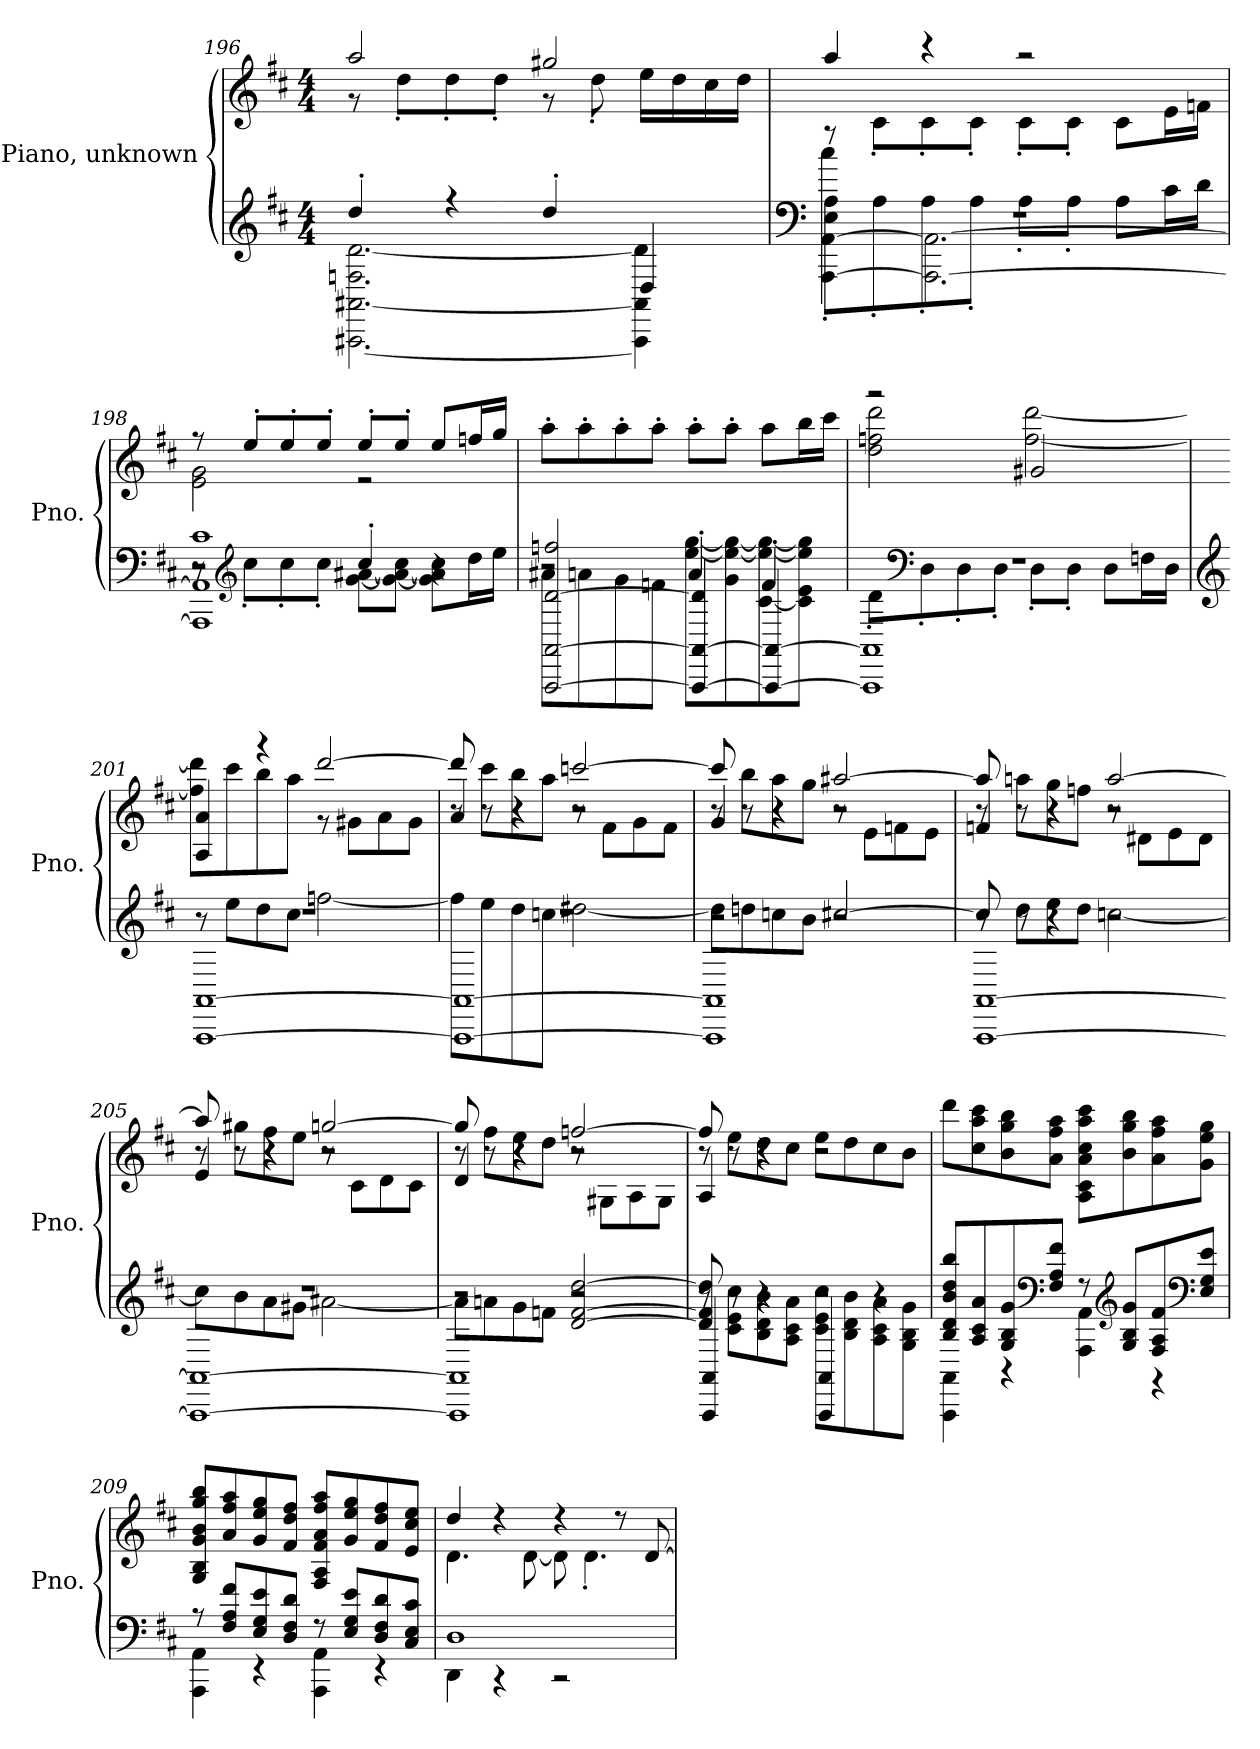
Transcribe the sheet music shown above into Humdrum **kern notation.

**kern	**kern
*part1	*part1
*staff2	*staff1
*I"Piano, unknown	*
*I'Pno.	*
*clefG2	*clefG2
*k[f#c#]	*k[f#c#]
*M4/4	*M4/4
=196	=196
*^	*^
4dd'/	[2.AAA#X\ [2.AA#X\ 2.Fn\ [2.d\	2aa/	8r
.	.	.	8dd'\L
4r	.	.	8dd'\
.	.	.	8dd'\J
4dd'/	.	2gg#X/	8r
.	.	.	8dd'\
4D/	4AAA#\] 4AA#\] 4d\]	.	16ee\LL
.	.	.	16dd\
.	.	.	16cc#\
.	.	.	16dd\JJ
*v	*v	*	*
!!LO:LB:g=z	!!
=197	=197	=197
*clefF4	*	*
*^	*	*
*	*^	*	*
1r	8E\' 8A\'L	[4AAA\ [4AA\ 4cc#\	4aa/	8r
.	8A'\	.	.	8c#'\L
.	8A'\	2.AAA\_ 2.AA\_	4r	8c#'\
.	8A'\J	.	.	8c#'\J
.	8A'\L	.	2r	8c#'\L
.	8A'\J	.	.	8c#'\J
.	8A\L	.	.	8c#\L
.	16c#\L	.	.	16e\L
.	16d\JJ	.	.	16fn\JJ
=198	=198	=198	=198	=198
*	*	*^	*	*
2r	8r	1c#	1AAA] 1AA]	8r	2e\ 2g\
*clefG2	*	*	*	*	*
.	8cc#'\L	.	.	8ee'/L	.
.	8cc#'\	.	.	8ee'/	.
.	8cc#'\J	.	.	8ee'/J	.
4cc#'/	[8g\ [8a#X\L	.	.	8ee'/L	2r
.	8g\_ 8a#\_ 8cc#\J	.	.	8ee'/J	.
4r	8g\] 8a#\] 8cc#\L	.	.	8ee/L	.
.	16dd\L	.	.	16ffn/L	.
.	16ee\JJ	.	.	16gg/JJ	.
*	*	*v	*v	*	*
*	*	*	*v	*v
=199	=199	=199	=199
2r	8a#X\L	[2AAA/ [2AA/ [2d/ 2ffn/	8aa'\L
.	8an\	.	8aa'\
.	8g\	.	8aa'\
.	8fn\J	.	8aa'\J
4a'/	[8ee\ [8gg\L	4AAA/_ 4AA/_ 4d/]	8aa'\L
.	8g\ 8ee\_ 8gg\_	.	8aa'\J
4f'/	[8c#\ 8ee\_ 8gg\_	4AAA/_ 4AA/_	8aa\L
.	8c#\] 8e\ 8ee\] 8gg\]J	.	16bb\L
.	.	.	16ccc#\JJ
!!LO:PB:g=z
=200	=200	=200	=200
*	*	*	*^
1r	8d'\L	1AAA] 1AA]	2r	2dd\ 2ffn\ 2ddd\
*clefF4	*	*	*	*
.	8D'\	.	.	.
.	8D'\	.	.	.
.	8D'\J	.	.	.
.	8D'\L	.	2g#X/	[2ff\ [2ddd\
.	8D'\J	.	.	.
.	8D\L	.	.	.
.	16Fn\L	.	.	.
.	16D\JJ	.	.	.
=201	=201	=201	=201	=201
*clefG2	*	*	*	*
1r	8r	[1AAA [1AA	4A/ 4a/	8ff\] 8ddd\]L
.	8ee\L	.	.	8ccc#\
.	8dd\	.	4r	8bb\
.	8cc#\J	.	.	8aa\J
.	[2ffn\	.	[2ddd/	8r
.	.	.	.	8g#X\L
.	.	.	.	8a\
.	.	.	.	8g#\J
=202	=202	=202	=202	=202
*	*	*	*	*^
1r	8ff\L]	1AAA_ 1AA_	8ddd/]	8r	4a/
.	8ee\	.	8r	8ccc#\L	.
.	8dd\	.	4r	8bb\	4r
.	8ccn\J	.	.	8aa\J	.
.	[2dd#X\	.	[2cccn/	8r	2r
.	.	.	.	8f#\L	.
.	.	.	.	8g\	.
.	.	.	.	8f#\J	.
!!LO:LB:g=z	!!	!!
=203	=203	=203	=203	=203	=203
2r	8dd#\L]	1AAA] 1AA]	8ccc/]	8r	4g/
.	8ddn\	.	8r	8bb\L	.
.	8ccn\	.	4r	8aa\	4r
.	8b\J	.	.	8gg\J	.
[2cc#X/	2r	.	[2aa#X/	8r	2r
.	.	.	.	8e\L	.
.	.	.	.	8fn\	.
.	.	.	.	8e\J	.
=204	=204	=204	=204	=204	=204
8cc#/]	8r	[1AAA [1AA	8aa#/]	8r	4fn/
8r	8dd\L	.	8r	8aan\L	.
4r	8ee\	.	4r	8gg\	4r
.	8dd\J	.	.	8ffn\J	.
2r	[2ccn\	.	[2aa/	8r	2r
.	.	.	.	8d#X\L	.
.	.	.	.	8e\	.
.	.	.	.	8d#\J	.
=205	=205	=205	=205	=205	=205
1r	8cc\L]	1AAA_ 1AA_	8aa/]	8r	4e/
.	8b\	.	8r	8gg#X\L	.
.	8a\	.	4r	8ff#\	4r
.	8g#X\J	.	.	8ee\J	.
.	[2a#X\	.	[2ggn/	8r	2r
.	.	.	.	8c#\L	.
.	.	.	.	8d\	.
.	.	.	.	8c#\J	.
!!LO:LB:g=z	!!	!!
=206	=206	=206	=206	=206	=206
2r	8a#\L]	1AAA] 1AA]	8gg/]	8r	4d/
.	8an\	.	8r	8ff#\L	.
.	8g\	.	4r	8ee\	4r
.	8fn\J	.	.	8dd\J	.
[2d/ [2f/ [2dd/	2r	.	[2ffn/	8r	2r
.	.	.	.	8G#X\L	.
.	.	.	.	8A\	.
.	.	.	.	8G#\J	.
=207	=207	=207	=207	=207	=207
8d/] 8f/] 8dd/]	8r	4AAA/ 4AA/	8ff/]	8r	4A/
8r	8c#\ 8e\ 8cc#\L	.	8r	8ee\L	.
4r	8B\ 8d\ 8b\	4r	4r	8dd\	4r
.	8A\ 8c#\ 8a\J	.	.	8cc#\J	.
2r	8c#\ 8e\ 8cc#\L	4AAA/ 4AA/	2r	8ee\L	2r
.	8B\ 8d\ 8b\	.	.	8dd\	.
.	8A\ 8c#\ 8a\	4r	.	8cc#\	.
.	8G\ 8B\ 8g\J	.	.	8b\J	.
*	*v	*v	*	*	*
*	*	*v	*v	*v
=208	=208	=208
8B/ 8d/ 8b/ 8dd/ 8bb/L	4AAA\ 4AA\	8ddd\L
8A/ 8c#/ 8a/	.	8cc#\ 8aa\ 8ccc#\
8G/ 8B/ 8g/	4r	8b\ 8gg\ 8bb\
*clefF4	*	*
8F#/ 8A/ 8f#/J	.	8a\ 8ff#\ 8aa\J
8r	4AAA\ 4AA\	8A\ 8c#\ 8a\ 8cc#\ 8aa\ 8ccc#\L
*clefG2	*	*
8G/ 8B/ 8g/L	.	8b\ 8gg\ 8bb\
8F#/ 8A/ 8f#/	4r	8a\ 8ff#\ 8aa\
*clefF4	*	*
8E/ 8G/ 8e/J	.	8g\ 8ee\ 8gg\J
!!LO:LB:g=z
=209	=209	=209
8r	4AAA\ 4AA\	8G/ 8B/ 8g/ 8b/ 8gg/ 8bb/L
8F#/ 8A/ 8f#/L	.	8a/ 8ff#/ 8aa/
8E/ 8G/ 8e/	4r	8g/ 8ee/ 8gg/
8D/ 8F#/ 8d/J	.	8f#/ 8dd/ 8ff#/J
8r	4AAA\ 4AA\	8F#/ 8A/ 8f#/ 8a/ 8ff#/ 8aa/L
8E/ 8G/ 8e/L	.	8g/ 8ee/ 8gg/
8D/ 8F#/ 8d/	4r	8f#/ 8dd/ 8ff#/
8C#/ 8E/ 8c#/J	.	8e/ 8cc#/ 8ee/J
=210	=210	=210
*	*	*^
1D	4DD\	4dd/	4.d\
.	4r	4r	.
.	.	.	[8d\
.	2r	4r	8d\]
.	.	.	4.d'\
.	.	8r	.
.	.	[8d/	.
*v	*v	*	*
*	*v	*v
=	=
*-	*-
